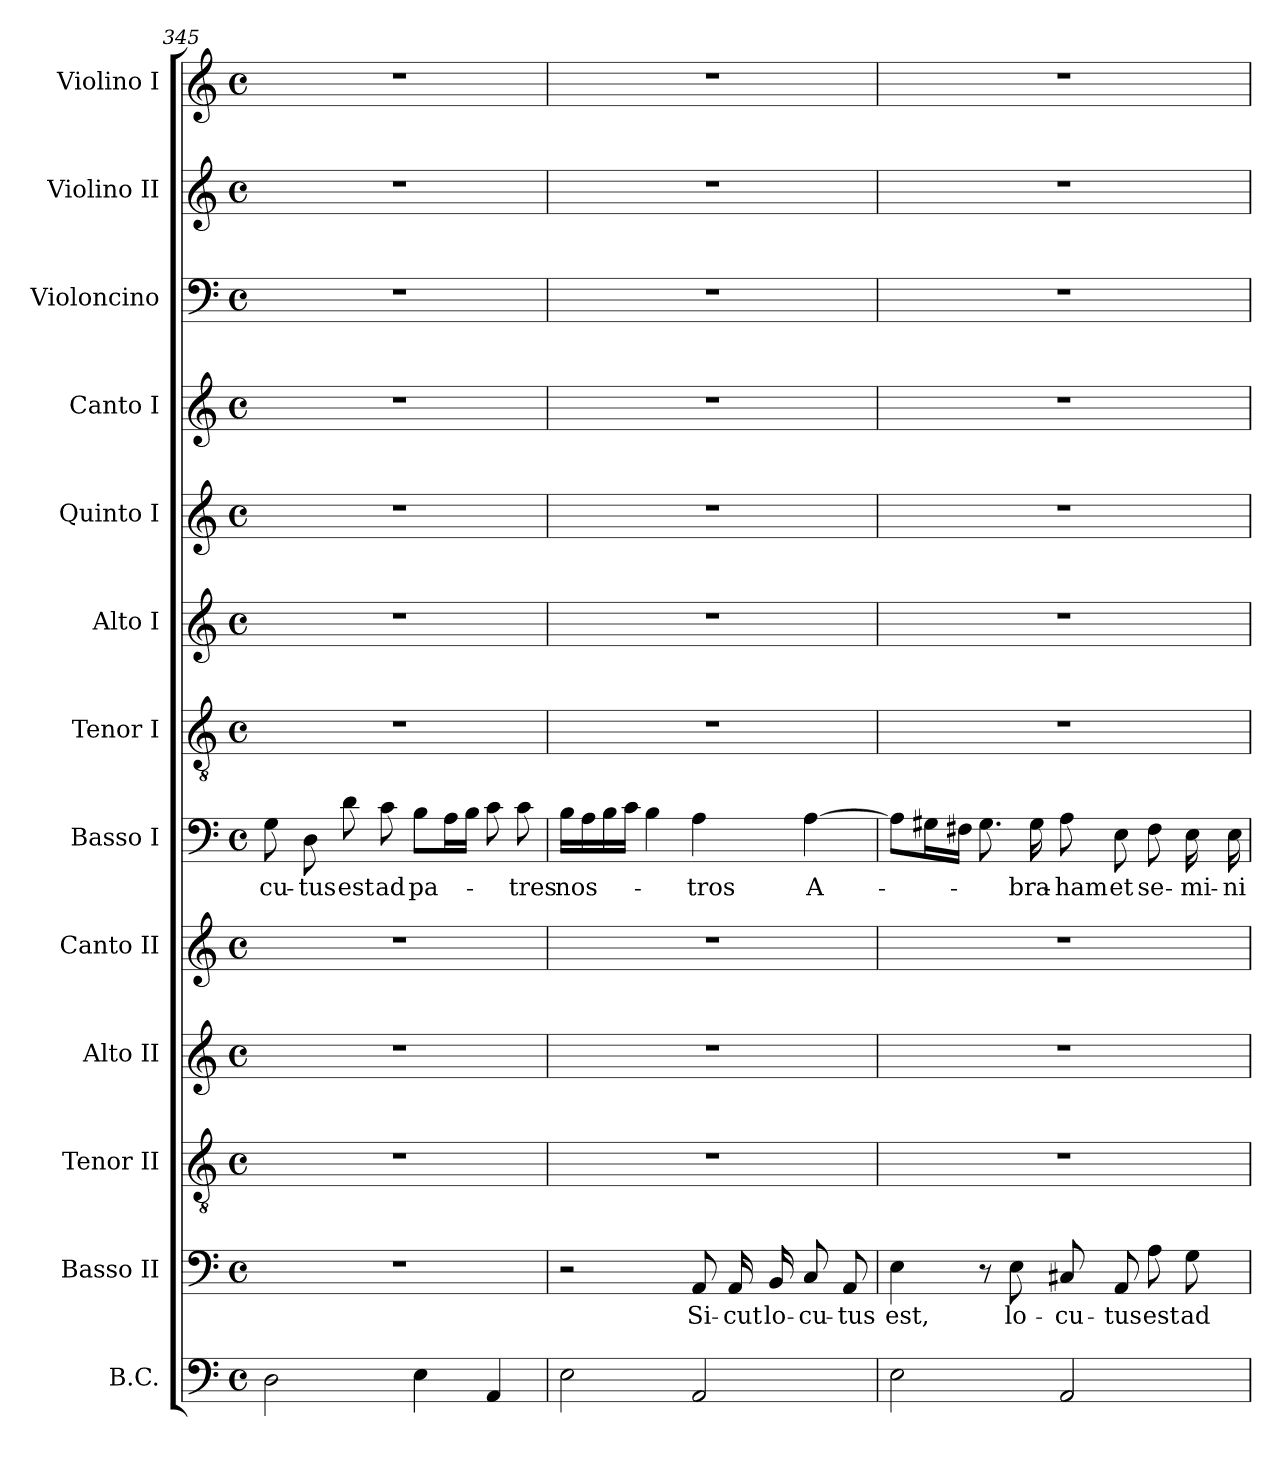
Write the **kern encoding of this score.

**kern	**kern	**text	**kern	**kern	**kern	**kern	**text	**kern	**kern	**kern	**kern	**kern	**kern	**kern
*part13	*part12	*part12	*part11	*part10	*part9	*part8	*part8	*part7	*part6	*part5	*part4	*part3	*part2	*part1
*staff13	*staff12	*staff12	*staff11	*staff10	*staff9	*staff8	*staff8	*staff7	*staff6	*staff5	*staff4	*staff3	*staff2	*staff1
*I"B.C.	*I"Basso II	*	*I"Tenor II	*I"Alto II	*I"Canto II	*I"Basso I	*	*I"Tenor I	*I"Alto I	*I"Quinto I	*I"Canto I	*I"Violoncino	*I"Violino II	*I"Violino I
*I'BC	*I'B 2	*	*I'T 2	*I'A 2	*I'C 2	*I'B 1	*	*I'T 1	*I'A 1	*I'Q 1	*I'C 1	*	*I'Vln. II	*I'Vln. I
*clefF4	*clefF4	*	*clefGv2	*clefG2	*clefG2	*clefF4	*	*clefGv2	*clefG2	*clefG2	*clefG2	*clefF4	*clefG2	*clefG2
*k[]	*k[]	*	*k[]	*k[]	*k[]	*k[]	*	*k[]	*k[]	*k[]	*k[]	*k[]	*k[]	*k[]
*C:	*C:	*	*C:	*C:	*C:	*C:	*	*C:	*C:	*C:	*C:	*C:	*C:	*C:
*M4/4	*M4/4	*	*M4/4	*M4/4	*M4/4	*M4/4	*	*M4/4	*M4/4	*M4/4	*M4/4	*M4/4	*M4/4	*M4/4
*met(c)	*met(c)	*	*met(c)	*met(c)	*met(c)	*met(c)	*	*met(c)	*met(c)	*met(c)	*met(c)	*met(c)	*met(c)	*met(c)
=345	=345	=345	=345	=345	=345	=345	=345	=345	=345	=345	=345	=345	=345	=345
!	!	!	!	!	!	!	!LO:LY:b	!	!	!	!	!	!	!
2D\	1r	.	1r	1r	1r	8G\	-cu-	1r	1r	1r	1r	1r	1r	1r
!	!	!	!	!	!	!	!LO:LY:b	!	!	!	!	!	!	!
.	.	.	.	.	.	8D\	-tus	.	.	.	.	.	.	.
!	!	!	!	!	!	!	!LO:LY:b	!	!	!	!	!	!	!
.	.	.	.	.	.	8d\	est	.	.	.	.	.	.	.
!	!	!	!	!	!	!	!LO:LY:b	!	!	!	!	!	!	!
.	.	.	.	.	.	8c\	ad	.	.	.	.	.	.	.
!	!	!	!	!	!	!	!LO:LY:b	!	!	!	!	!	!	!
4E\	.	.	.	.	.	8B\L	pa-	.	.	.	.	.	.	.
.	.	.	.	.	.	16A\L	.	.	.	.	.	.	.	.
.	.	.	.	.	.	16B\JJ	.	.	.	.	.	.	.	.
4AA/	.	.	.	.	.	8c\	.	.	.	.	.	.	.	.
!	!	!	!	!	!	!	!LO:LY:b	!	!	!	!	!	!	!
.	.	.	.	.	.	8c\	-tres	.	.	.	.	.	.	.
=346	=346	=346	=346	=346	=346	=346	=346	=346	=346	=346	=346	=346	=346	=346
!	!	!	!	!	!	!	!LO:LY:b	!	!	!	!	!	!	!
2E\	2r	.	1r	1r	1r	16B\LL	nos-	1r	1r	1r	1r	1r	1r	1r
.	.	.	.	.	.	16A\	.	.	.	.	.	.	.	.
.	.	.	.	.	.	16B\	.	.	.	.	.	.	.	.
.	.	.	.	.	.	16c\JJ	.	.	.	.	.	.	.	.
.	.	.	.	.	.	4B\	.	.	.	.	.	.	.	.
!	!	!LO:LY:b	!	!	!	!	!	!	!	!	!	!	!	!
!	!	!	!	!	!	!	!LO:LY:b	!	!	!	!	!	!	!
2AA/	8AA/	Si-	.	.	.	4A\	-tros	.	.	.	.	.	.	.
!	!	!LO:LY:b	!	!	!	!	!	!	!	!	!	!	!	!
.	16AA/	-cut	.	.	.	.	.	.	.	.	.	.	.	.
!	!	!LO:LY:b	!	!	!	!	!	!	!	!	!	!	!	!
.	16BB/	lo-	.	.	.	.	.	.	.	.	.	.	.	.
!	!	!LO:LY:b	!	!	!	!	!	!	!	!	!	!	!	!
!	!	!	!	!	!	!	!LO:LY:b	!	!	!	!	!	!	!
.	8C/	-cu-	.	.	.	[4A\	A-	.	.	.	.	.	.	.
!	!	!LO:LY:b	!	!	!	!	!	!	!	!	!	!	!	!
.	8AA/	-tus	.	.	.	.	.	.	.	.	.	.	.	.
!!LO:LB:g=z
=347	=347	=347	=347	=347	=347	=347	=347	=347	=347	=347	=347	=347	=347	=347
!	!	!LO:LY:b	!	!	!	!	!	!	!	!	!	!	!	!
2E\	4E\	est,	1r	1r	1r	8A\L]	.	1r	1r	1r	1r	1r	1r	1r
.	.	.	.	.	.	16G#X\L	.	.	.	.	.	.	.	.
.	.	.	.	.	.	16F#X\JJ	.	.	.	.	.	.	.	.
.	8r	.	.	.	.	8.G#\	.	.	.	.	.	.	.	.
!	!	!LO:LY:b	!	!	!	!	!	!	!	!	!	!	!	!
.	8E\	lo-	.	.	.	.	.	.	.	.	.	.	.	.
!	!	!	!	!	!	!	!LO:LY:b	!	!	!	!	!	!	!
.	.	.	.	.	.	16G#\	-bra-	.	.	.	.	.	.	.
!	!	!LO:LY:b	!	!	!	!	!	!	!	!	!	!	!	!
!	!	!	!	!	!	!	!LO:LY:b	!	!	!	!	!	!	!
2AA/	8C#X/	-cu-	.	.	.	8A\	-ham	.	.	.	.	.	.	.
!	!	!LO:LY:b	!	!	!	!	!	!	!	!	!	!	!	!
!	!	!	!	!	!	!	!LO:LY:b	!	!	!	!	!	!	!
.	8AA/	-tus	.	.	.	8E\	et	.	.	.	.	.	.	.
!	!	!LO:LY:b	!	!	!	!	!	!	!	!	!	!	!	!
!	!	!	!	!	!	!	!LO:LY:b	!	!	!	!	!	!	!
.	8A\	est	.	.	.	8F#\	se-	.	.	.	.	.	.	.
!	!	!LO:LY:b	!	!	!	!	!	!	!	!	!	!	!	!
!	!	!	!	!	!	!	!LO:LY:b	!	!	!	!	!	!	!
.	8G\	ad	.	.	.	16E\	-mi-	.	.	.	.	.	.	.
!	!	!	!	!	!	!	!LO:LY:b	!	!	!	!	!	!	!
.	.	.	.	.	.	16E\	-ni	.	.	.	.	.	.	.
=	=	=	=	=	=	=	=	=	=	=	=	=	=	=
*-	*-	*-	*-	*-	*-	*-	*-	*-	*-	*-	*-	*-	*-	*-
